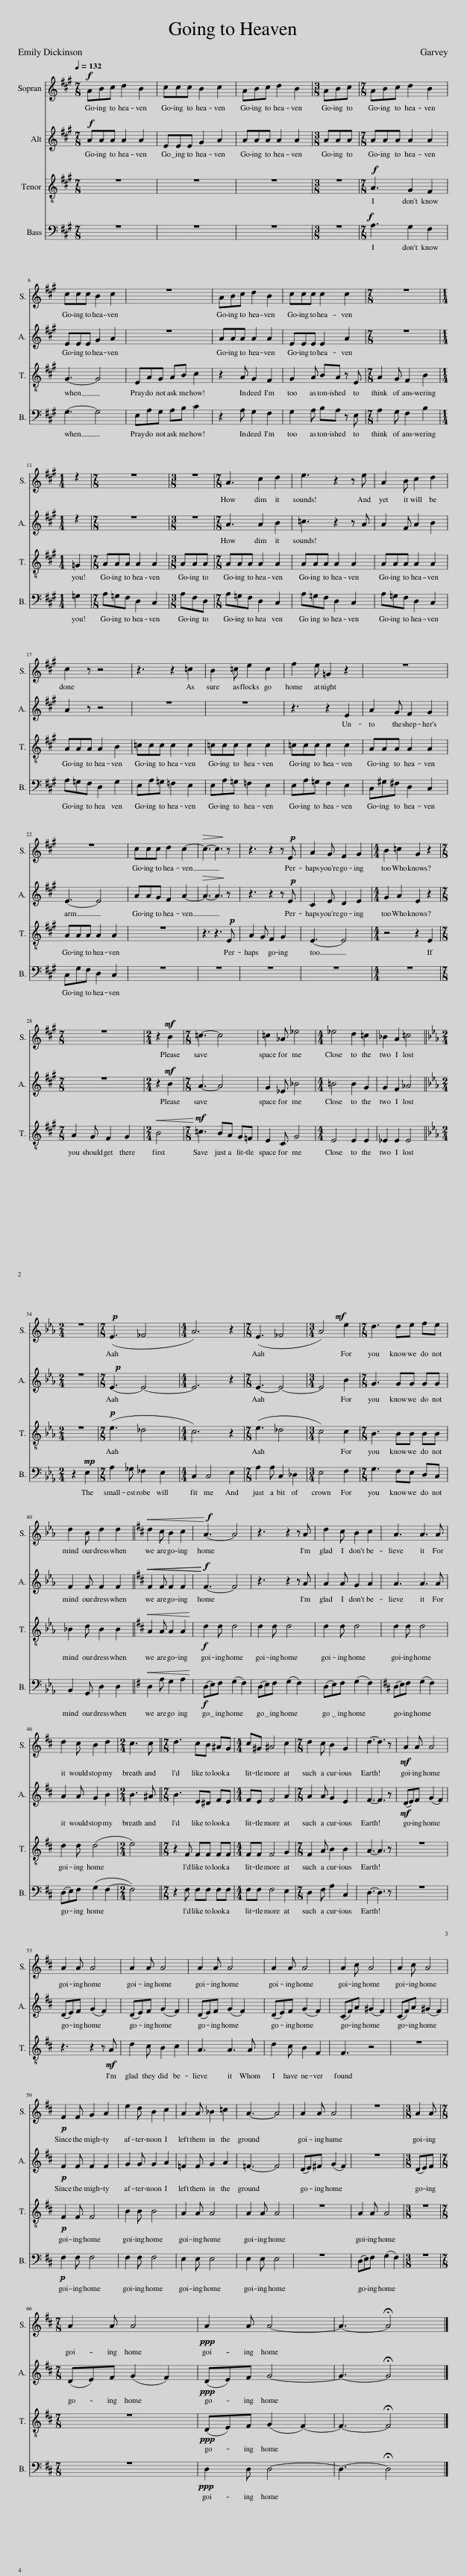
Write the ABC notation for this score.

X:1
%%score 1 2 3 4
L:1/8
Q:1/4=132
M:7/8
I:linebreak $
K:A
V:1 treble
V:2 treble
V:3 treble-8
V:4 bass
V:1
!f! ABc d2 B2 | ccc B2 c2 | ABc d2 B2 |[M:3/8] ABc |[M:7/8] ABc d2 B2 |$ %5
 ccc B2 c2 | z7 | ABc d2 B2 | ccc c2 c2 |[M:7/8] z7 |$ %10
[M:2/4] z2 |[M:7/8] z7 |[M:3/8] z3 |[M:7/8] A3 c2 d2 | e3 z2 z e | %15
 A2 B c2 d2 |$ c2 z z4 | z3 z2 =c2 | B2 =c e2 c2 | f2 e =G2 z2 | %20
 z7 |$ z7 | ccc d2 c2- |!>(! c3-!>)! c3 z | z3 z2 z!p! E | %25
 A2 G F2 G2 |[M:4/4] B2 =c2 G2 z2 |$[M:7/8] z7 |[M:2/4] z2!mf! B2 |[M:7/8] =c3- c4 | %30
 =c2 _A _e4 |[M:4/4] _e4 d2 =c2 | _B2 A2 =c4 ||$[K:Eb][M:2/4] z4 |[M:7/8]!p! (E3 _F4 | %35
[M:4/4] A6) z2 |[M:7/8] (E3 _F4 |[M:3/4] A4)!mf! e2 |[M:7/8] d3 de fe |$ d2 B d2 d2 || %40
[K:D]!<(! d2 c B2 c2!<)! |!f! A3- A4 | z3 z2 z A | d2 c B2 c2 | A3 A3 A |$ %45
 d2 c B2 d2 |[M:2/4] c3 c ||[M:7/8] d3 cB ^AG |[M:4/4] c^G ^A4 c2 |[M:7/8] d2 c B2 G2 | %50
 d3- d3 z |!mf! A2 A A4 |$ A2 A A4 | A2 A A4 | A2 A A4 | %55
 A2 A A4 | A2 c A4 | A2 c A4 |$!p! F2 F G2 A2 | e2 d B2 c2 | %60
 A2 A _B2 =c2 | A3- A4 | A2 A A4 | z7 |[M:3/8] A2 A |$ %65
[M:7/8] A2 A A4 |!ppp! A2 A A4- | A3- !fermata!A4 |] %68
V:2
!f! AAA A2 A2 | EEE G2 A2 | AAA A2 A2 |[M:3/8] AAA |[M:7/8] AAA A2 A2 |$ %5
 EEE G2 A2 | z7 | AAA A2 A2 | EEE E2 A2 |[M:7/8] z7 |$ %10
[M:2/4] z2 |[M:7/8] z7 |[M:3/8] z3 |[M:7/8] A3 A2 B2 | =c3 z2 z A | %15
 A2 F A2 B2 |$ A2 z z4 | z7 | z7 | z3 z2 E2 | %20
 A2 G F2 G2 |$ E3- E4 | AAG F2 A2- |!>(! A3- A3!>)! z | z3 z2 z!p! E | %25
 C2 E D2 E2 |[M:4/4] G2 A2 E2 z2 |$[M:7/8] z7 |[M:2/4] z2!mf! B2 |[M:7/8] A3- A4 | %30
 G2 _E _B4 |[M:4/4] =B4 B2 G2 | G2 F2 _A4 ||$[K:Eb][M:2/4] z4 |[M:7/8]!p! E3- E4- | %35
[M:4/4] E6 z2 |[M:7/8] E3- E4- |[M:3/4] E4 B2 |[M:7/8] G3 GG GG |$ F2 F F2 F2 || %40
[K:D]!<(!!<(! F2 F F2 F2!<)!!<)! |!f! F3- F4 | z3 z2 z A | A2 A G2 A2 | A3 A3 A |$ %45
 A2 A G2 B2 |[M:2/4] B3 ^A ||[M:7/8] B3 E^D FE |[M:4/4] FE F4 A2 |[M:7/8] A2 A G2 E2 | %50
 F3- F3 z |!mf! (DE)F (G2 F2) |$ (DE)F (G2 F2) | (DE)F (G2 F2) | (DE)F (G2 F2) | %55
 (DE)F (G2 F2) | (CF)A (^G2 F2) | (CF)A (^G2 F2) |$!p! F2 F F2 F2 | G2 G G2 A2 | %60
 =F2 F G2 A2 | =F3- F4 | (DE)^F (G2 F2) | z7 |[M:3/8] (DE)F |$ %65
[M:7/8] (DE)F (G2 F2) |!ppp! (DE)F G4- | G3- !fermata!G4 |] %68
V:3
 z7 | z7 | z7 |[M:3/8] z3 |[M:7/8]!f! A3 G2 F2 |$ %5
 G3- G4 | EAG AB c2 | z2 A G2 F2 | G2 A BA z E |[M:7/8] A2 G F2 B2 |$ %10
[M:2/4] =G2 |[M:7/8] AAA A2 A2 |[M:3/8] AAA |[M:7/8] AAA A2 A2 | AAA A2 A2 | %15
 AAA A2 A2 |$ AAA A2 B2 | =ccc c2 c2 | =ccc c2 c2 | =ccc c2 c2 | %20
 AAA A2 A2 |$ AAA A2 A2 | z7 | z3 z3!p! E | A2 G F2 G2 | %25
 E3- E4 |[M:4/4] z4 z2 E2 |$[M:7/8] A2 G F2 G2 |[M:2/4]!<(! B4!<)! |[M:7/8]!mf! =c3 BA G=F | %30
 E2 C G4 |[M:4/4] E4 E2 E2 | _E2 E2 E4 ||$[K:Eb][M:2/4] z4 |[M:7/8]!p! (e3 _d4 | %35
[M:4/4] c6) z2 |[M:7/8] (e3 _d4 |[M:3/4] c4) c2 |[M:7/8] B3 BB BB |$ _B2 d B2 B2 || %40
[K:D]!<(! A2 A A2 A2!<)! |!f! d2 d d4 | d2 d d4 | d2 d d4 | d2 d d4 |$ %45
 d2 d (d4 |[M:2/4] e4) ||[M:7/8] z2 F FF FF |[M:4/4] FF F4 G2 |[M:7/8] F2 A B2 B2 | %50
 A3- A3 z | z7 |$ z3 z2 z!mf! A | d2 c B2 c2 | A3 A3 A | %55
 d2 c B2 F2 | F3 z4 | z7 |$!p! F2 F F4 | B2 B B4 | %60
 A2 A A4 | A2 A A4 | z7 | A2 A A4 |[M:3/8] z3 |$ %65
[M:7/8] z7 |!ppp! (DE)F (G2 F2-) | F3- !fermata!F4 |] %68
V:4
 z7 | z7 | z7 |[M:3/8] z3 |[M:7/8]!f! A,3 G,2 F,2 |$ %5
 G,3- G,4 | E,A,G, A,B, C2 | z2 A, G,2 F,2 | G,2 A, B,A, z E, |[M:7/8] A,2 G, F,2 B,2 |$ %10
[M:2/4] =G,2 |[M:7/8] A,=G,F, D,2 C,2 |[M:3/8] A,F,D, |[M:7/8] A,=G,F, D,2 C,2 | A,=G,F, D,2 C,2 | %15
 A,=G,F, D,2 C,2 |$ A,=G,F, D,2 G,2 | E,A,=G, =F,2 E,2 | E,A,=G, =F,2 E,2 | E,A,=G, F,2 E,2 | %20
 C,^G,^F, D,2 C,2 |$ C,G,F, D,2 C,2 | z7 | z7 | z7 | %25
 z7 |[M:4/4] z8 |$[M:7/8] z7 |[M:2/4] z4 |[M:7/8] z7 | %30
 z7 |[M:4/4] z8 | z8 ||$[K:Eb][M:2/4] z2!mp! E,2 |[M:7/8] A,2 _G, _F,2 E,2 | %35
[M:4/4] C,2 C,4 E,2 |[M:7/8] A,2 A, C,2 _D,2 |[M:3/4] E,4 F,2 |[M:7/8] G,3 F,E, D,C, |$ B,,2 G,, D,2 D,2 || %40
[K:G]!<(! D,2 A, G,2 A,2!<)! |!f! (D,E,)F, (G,2 F,2) | (D,E,)F, (G,2 F,2) | (D,E,)F, (G,2 F,2) |[K:D] (D,E,)F, (G,2 F,2) |$ %45
 (D,E,)F, (G,2 F,2- |[M:2/4] F,4) ||[M:7/8] z2 F, F,F, F,F, |[M:4/4] F,F, F,4 E,2 |[M:7/8] D,2 F, A,2 C,2 | %50
 D,3- D,3 z | z7 |$ z7 | z7 | z7 | %55
 z7 | z7 | z7 |$!p! F,2 F, F,4 | F,2 F, F,4 | %60
 E,2 E, E,4 | E,2 E, E,4 | z7 | (D,E,)F, (G,2 F,2) |[M:3/8] z3 |$ %65
[M:7/8] z7 |!ppp! D,2 D, D,4- | D,3- !fermata!D,4 |] %68
